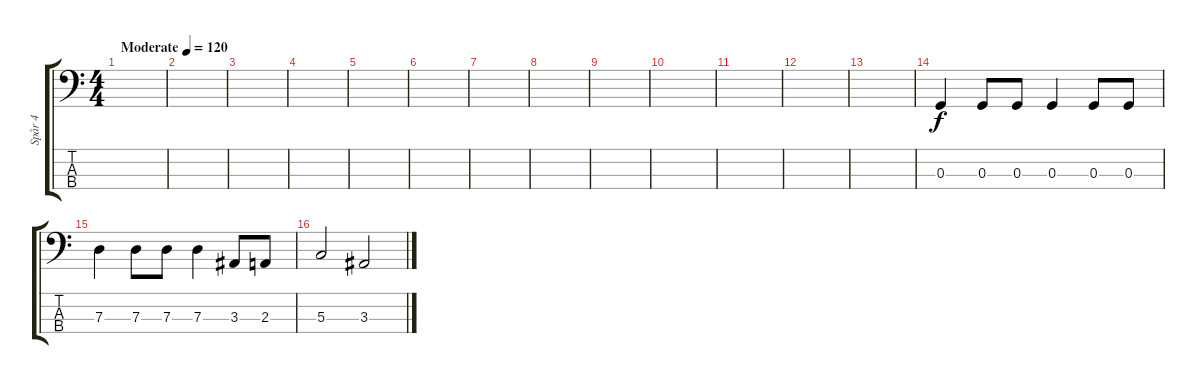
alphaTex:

\track ("Spår 4" "Spår 4") {instrument electricbasspick}
\staff {score tabs}
\tuning (F2 C2 G1 D1) {hide}
\ts (4 4)
\tempo (120 "Moderate")
\clef f4
\ks c
|
|
|
|
|
|
|
|
|
|
|
|
|
0.3.4 0.3.8 0.3.8 0.3.4 0.3.8 0.3.8 |
7.3.4 7.3.8 7.3.8 7.3.4 3.3.8 2.3.8 |
5.3.2 3.3.2
